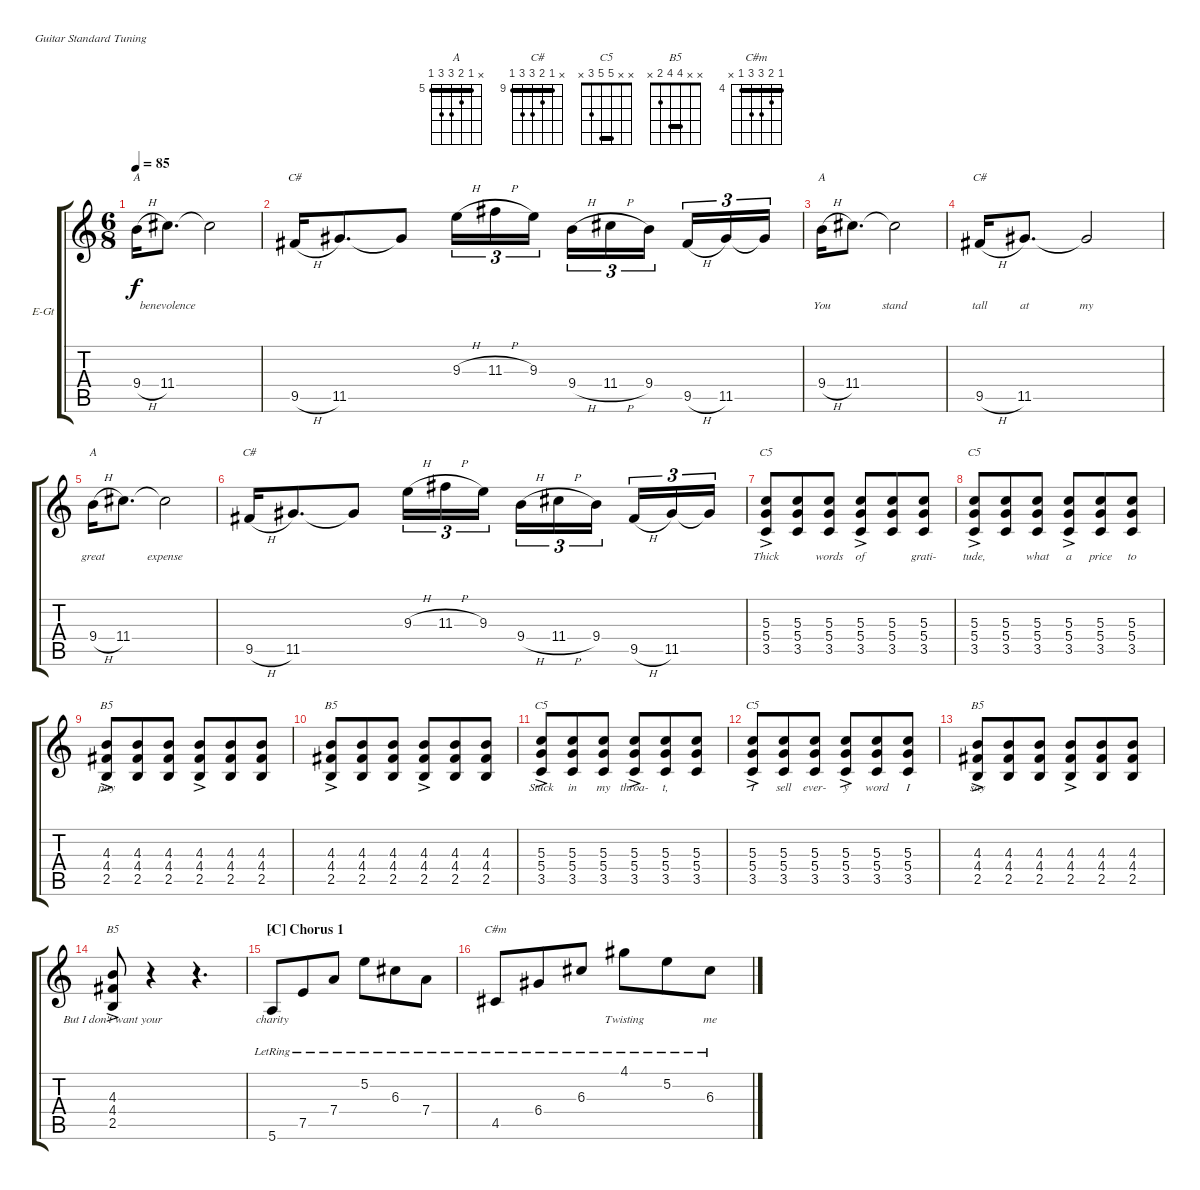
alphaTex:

\defaultSystemsLayout 4
\bracketExtendMode groupsimilarinstruments
\firstSystemTrackNameOrientation horizontal
\otherSystemsTrackNameOrientation horizontal
\track ("Guitar" "E-Gt") {instrument distortionguitar}
\staff {score tabs}
\tuning (E4 B3 G3 D3 A2 E2)
\chord ("A" x 2 2 2 0 x) {barre (2 2)}
\chord ("C#" x 9 10 11 11 9) {firstfret 9 barre 9}
\chord ("C5" x x 5 5 3 x) {barre 5}
\chord ("B5" x x 4 4 2 x) {barre 4}
\chord ("A" x 5 6 7 7 5) {firstfret 5 barre 5}
\chord ("C#m" 4 5 6 6 4 x) {firstfret 4 barre 4}
\ts (6 8)
\tempo 85
\clef g2
\ks c
9.4{h}.16{ch "A" lyrics (0 "") lyrics (1 "") lyrics (2 "") lyrics (3 "") lyrics (4 "") dy f} 11.4.8{d lyrics (0 "benevolence") lyrics (1 "") lyrics (2 "") lyrics (3 "") lyrics (4 "")} 11.4{t}.2{lyrics (0 "") lyrics (1 "") lyrics (2 "") lyrics (3 "") lyrics (4 "")} |
9.5{h}.16{ch "C#" lyrics (0 "") lyrics (1 "") lyrics (2 "") lyrics (3 "") lyrics (4 "")} 11.5.8{d lyrics (0 "") lyrics (1 "") lyrics (2 "") lyrics (3 "") lyrics (4 "")} 11.5{t}.8{lyrics (0 "") lyrics (1 "") lyrics (2 "") lyrics (3 "") lyrics (4 "")} 9.3{h}.16{tu (3 2) lyrics (0 "") lyrics (1 "") lyrics (2 "") lyrics (3 "") lyrics (4 "")} 11.3{h}.16{tu (3 2) lyrics (0 "") lyrics (1 "") lyrics (2 "") lyrics (3 "") lyrics (4 "")} 9.3.16{tu (3 2) lyrics (0 "") lyrics (1 "") lyrics (2 "") lyrics (3 "") lyrics (4 "")} 9.4{h}.16{tu (3 2) lyrics (0 "") lyrics (1 "") lyrics (2 "") lyrics (3 "") lyrics (4 "")} 11.4{h}.16{tu (3 2) lyrics (0 "") lyrics (1 "") lyrics (2 "") lyrics (3 "") lyrics (4 "")} 9.4.16{tu (3 2) lyrics (0 "") lyrics (1 "") lyrics (2 "") lyrics (3 "") lyrics (4 "")} 9.5{h}.16{tu (3 2) lyrics (0 "") lyrics (1 "") lyrics (2 "") lyrics (3 "") lyrics (4 "")} 11.5.16{tu (3 2) lyrics (0 "") lyrics (1 "") lyrics (2 "") lyrics (3 "") lyrics (4 "")} 11.5{t}.16{tu (3 2) lyrics (0 "") lyrics (1 "") lyrics (2 "") lyrics (3 "") lyrics (4 "")} |
9.4{h}.16{ch "A" lyrics (0 "You") lyrics (1 "") lyrics (2 "") lyrics (3 "") lyrics (4 "")} 11.4.8{d lyrics (0 "") lyrics (1 "") lyrics (2 "") lyrics (3 "") lyrics (4 "")} 11.4{t}.2{lyrics (0 "stand") lyrics (1 "") lyrics (2 "") lyrics (3 "") lyrics (4 "")} |
9.5{h}.16{ch "C#" lyrics (0 "tall") lyrics (1 "") lyrics (2 "") lyrics (3 "") lyrics (4 "")} 11.5.8{d lyrics (0 "at") lyrics (1 "") lyrics (2 "") lyrics (3 "") lyrics (4 "")} 11.5{t}.2{lyrics (0 "my") lyrics (1 "") lyrics (2 "") lyrics (3 "") lyrics (4 "")} |
9.4{h}.16{ch "A" lyrics (0 "great") lyrics (1 "") lyrics (2 "") lyrics (3 "") lyrics (4 "")} 11.4.8{d lyrics (0 "") lyrics (1 "") lyrics (2 "") lyrics (3 "") lyrics (4 "")} 11.4{t}.2{lyrics (0 "expense") lyrics (1 "") lyrics (2 "") lyrics (3 "") lyrics (4 "")} |
9.5{h}.16{ch "C#" lyrics (0 "") lyrics (1 "") lyrics (2 "") lyrics (3 "") lyrics (4 "")} 11.5.8{d lyrics (0 "") lyrics (1 "") lyrics (2 "") lyrics (3 "") lyrics (4 "")} 11.5{t}.8{lyrics (0 "") lyrics (1 "") lyrics (2 "") lyrics (3 "") lyrics (4 "")} 9.3{h}.16{tu (3 2) lyrics (0 "") lyrics (1 "") lyrics (2 "") lyrics (3 "") lyrics (4 "")} 11.3{h}.16{tu (3 2) lyrics (0 "") lyrics (1 "") lyrics (2 "") lyrics (3 "") lyrics (4 "")} 9.3.16{tu (3 2) lyrics (0 "") lyrics (1 "") lyrics (2 "") lyrics (3 "") lyrics (4 "")} 9.4{h}.16{tu (3 2) lyrics (0 "") lyrics (1 "") lyrics (2 "") lyrics (3 "") lyrics (4 "")} 11.4{h}.16{tu (3 2) lyrics (0 "") lyrics (1 "") lyrics (2 "") lyrics (3 "") lyrics (4 "")} 9.4.16{tu (3 2) lyrics (0 "") lyrics (1 "") lyrics (2 "") lyrics (3 "") lyrics (4 "")} 9.5{h}.16{tu (3 2) lyrics (0 "") lyrics (1 "") lyrics (2 "") lyrics (3 "") lyrics (4 "")} 11.5.16{tu (3 2) lyrics (0 "") lyrics (1 "") lyrics (2 "") lyrics (3 "") lyrics (4 "")} 11.5{t}.16{tu (3 2) lyrics (0 "") lyrics (1 "") lyrics (2 "") lyrics (3 "") lyrics (4 "")} |
(3.5 5.4 5.3{ac}).8{ch "C5" lyrics (0 "Thick") lyrics (1 "") lyrics (2 "") lyrics (3 "") lyrics (4 "")} (3.5 5.4 5.3).8{lyrics (0 "") lyrics (1 "") lyrics (2 "") lyrics (3 "") lyrics (4 "")} (3.5 5.4 5.3).8{lyrics (0 "words") lyrics (1 "") lyrics (2 "") lyrics (3 "") lyrics (4 "")} (3.5 5.4 5.3{ac}).8{lyrics (0 "of") lyrics (1 "") lyrics (2 "") lyrics (3 "") lyrics (4 "")} (3.5 5.4 5.3).8{lyrics (0 "") lyrics (1 "") lyrics (2 "") lyrics (3 "") lyrics (4 "")} (3.5 5.4 5.3).8{lyrics (0 "grati-") lyrics (1 "") lyrics (2 "") lyrics (3 "") lyrics (4 "")} |
(3.5 5.4 5.3{ac}).8{ch "C5" lyrics (0 "tude,") lyrics (1 "") lyrics (2 "") lyrics (3 "") lyrics (4 "")} (3.5 5.4 5.3).8{lyrics (0 "") lyrics (1 "") lyrics (2 "") lyrics (3 "") lyrics (4 "")} (3.5 5.4 5.3).8{lyrics (0 "what") lyrics (1 "") lyrics (2 "") lyrics (3 "") lyrics (4 "")} (3.5 5.4 5.3{ac}).8{lyrics (0 "a") lyrics (1 "") lyrics (2 "") lyrics (3 "") lyrics (4 "")} (3.5 5.4 5.3).8{lyrics (0 "price") lyrics (1 "") lyrics (2 "") lyrics (3 "") lyrics (4 "")} (3.5 5.4 5.3).8{lyrics (0 "to") lyrics (1 "") lyrics (2 "") lyrics (3 "") lyrics (4 "")} |
(2.5 4.4 4.3{ac}).8{ch "B5" lyrics (0 "pay") lyrics (1 "") lyrics (2 "") lyrics (3 "") lyrics (4 "")} (2.5 4.4 4.3).8{lyrics (0 "") lyrics (1 "") lyrics (2 "") lyrics (3 "") lyrics (4 "")} (2.5 4.4 4.3).8{lyrics (0 "") lyrics (1 "") lyrics (2 "") lyrics (3 "") lyrics (4 "")} (2.5 4.4 4.3{ac}).8{lyrics (0 "") lyrics (1 "") lyrics (2 "") lyrics (3 "") lyrics (4 "")} (2.5 4.4 4.3).8{lyrics (0 "") lyrics (1 "") lyrics (2 "") lyrics (3 "") lyrics (4 "")} (2.5 4.4 4.3).8{lyrics (0 "") lyrics (1 "") lyrics (2 "") lyrics (3 "") lyrics (4 "")} |
(2.5 4.4 4.3{ac}).8{ch "B5" lyrics (0 "") lyrics (1 "") lyrics (2 "") lyrics (3 "") lyrics (4 "")} (2.5 4.4 4.3).8{lyrics (0 "") lyrics (1 "") lyrics (2 "") lyrics (3 "") lyrics (4 "")} (2.5 4.4 4.3).8{lyrics (0 "") lyrics (1 "") lyrics (2 "") lyrics (3 "") lyrics (4 "")} (2.5 4.4 4.3{ac}).8{lyrics (0 "") lyrics (1 "") lyrics (2 "") lyrics (3 "") lyrics (4 "")} (2.5 4.4 4.3).8{lyrics (0 "") lyrics (1 "") lyrics (2 "") lyrics (3 "") lyrics (4 "")} (2.5 4.4 4.3).8{lyrics (0 "") lyrics (1 "") lyrics (2 "") lyrics (3 "") lyrics (4 "")} |
(3.5 5.4 5.3{ac}).8{ch "C5" lyrics (0 "Stuck") lyrics (1 "") lyrics (2 "") lyrics (3 "") lyrics (4 "")} (3.5 5.4 5.3).8{lyrics (0 "in") lyrics (1 "") lyrics (2 "") lyrics (3 "") lyrics (4 "")} (3.5 5.4 5.3).8{lyrics (0 "my") lyrics (1 "") lyrics (2 "") lyrics (3 "") lyrics (4 "")} (3.5 5.4 5.3{ac}).8{lyrics (0 "throa-") lyrics (1 "") lyrics (2 "") lyrics (3 "") lyrics (4 "")} (3.5 5.4 5.3).8{lyrics (0 "t,") lyrics (1 "") lyrics (2 "") lyrics (3 "") lyrics (4 "")} (3.5 5.4 5.3).8{lyrics (0 "") lyrics (1 "") lyrics (2 "") lyrics (3 "") lyrics (4 "")} |
(3.5 5.4 5.3{ac}).8{ch "C5" lyrics (0 "I") lyrics (1 "") lyrics (2 "") lyrics (3 "") lyrics (4 "")} (3.5 5.4 5.3).8{lyrics (0 "sell") lyrics (1 "") lyrics (2 "") lyrics (3 "") lyrics (4 "")} (3.5 5.4 5.3).8{lyrics (0 "ever-") lyrics (1 "") lyrics (2 "") lyrics (3 "") lyrics (4 "")} (3.5 5.4 5.3{ac}).8{lyrics (0 "y") lyrics (1 "") lyrics (2 "") lyrics (3 "") lyrics (4 "")} (3.5 5.4 5.3).8{lyrics (0 "word") lyrics (1 "") lyrics (2 "") lyrics (3 "") lyrics (4 "")} (3.5 5.4 5.3).8{lyrics (0 "I") lyrics (1 "") lyrics (2 "") lyrics (3 "") lyrics (4 "")} |
(2.5 4.4 4.3{ac}).8{ch "B5" lyrics (0 "say") lyrics (1 "") lyrics (2 "") lyrics (3 "") lyrics (4 "")} (2.5 4.4 4.3).8{lyrics (0 "") lyrics (1 "") lyrics (2 "") lyrics (3 "") lyrics (4 "")} (2.5 4.4 4.3).8{lyrics (0 "") lyrics (1 "") lyrics (2 "") lyrics (3 "") lyrics (4 "")} (2.5 4.4 4.3{ac}).8{lyrics (0 "") lyrics (1 "") lyrics (2 "") lyrics (3 "") lyrics (4 "")} (2.5 4.4 4.3).8{lyrics (0 "") lyrics (1 "") lyrics (2 "") lyrics (3 "") lyrics (4 "")} (2.5 4.4 4.3).8{lyrics (0 "") lyrics (1 "") lyrics (2 "") lyrics (3 "") lyrics (4 "")} |
(2.5 4.4 4.3{ac}).8{ch "B5" lyrics (0 "But I don't want your") lyrics (1 "") lyrics (2 "") lyrics (3 "") lyrics (4 "")} r.4 r.4{d} |
\section ("C" "Chorus 1")
5.6{lr}.8{ch "A" lyrics (0 "charity") lyrics (1 "") lyrics (2 "") lyrics (3 "") lyrics (4 "")} 7.5{lr}.8{lyrics (0 "") lyrics (1 "") lyrics (2 "") lyrics (3 "") lyrics (4 "")} 7.4{lr}.8{lyrics (0 "") lyrics (1 "") lyrics (2 "") lyrics (3 "") lyrics (4 "")} 5.2{lr}.8{lyrics (0 "") lyrics (1 "") lyrics (2 "") lyrics (3 "") lyrics (4 "")} 6.3{lr}.8{lyrics (0 "") lyrics (1 "") lyrics (2 "") lyrics (3 "") lyrics (4 "")} 7.4{lr}.8{lyrics (0 "") lyrics (1 "") lyrics (2 "") lyrics (3 "") lyrics (4 "")} |
4.5{lr}.8{ch "C#m" lyrics (0 "") lyrics (1 "") lyrics (2 "") lyrics (3 "") lyrics (4 "")} 6.4{lr}.8{lyrics (0 "") lyrics (1 "") lyrics (2 "") lyrics (3 "") lyrics (4 "")} 6.3{lr}.8{lyrics (0 "") lyrics (1 "") lyrics (2 "") lyrics (3 "") lyrics (4 "")} 4.1{lr}.8{lyrics (0 "Twisting") lyrics (1 "") lyrics (2 "") lyrics (3 "") lyrics (4 "")} 5.2{lr}.8{lyrics (0 "") lyrics (1 "") lyrics (2 "") lyrics (3 "") lyrics (4 "")} 6.3{lr}.8{lyrics (0 "me") lyrics (1 "") lyrics (2 "") lyrics (3 "") lyrics (4 "")}
